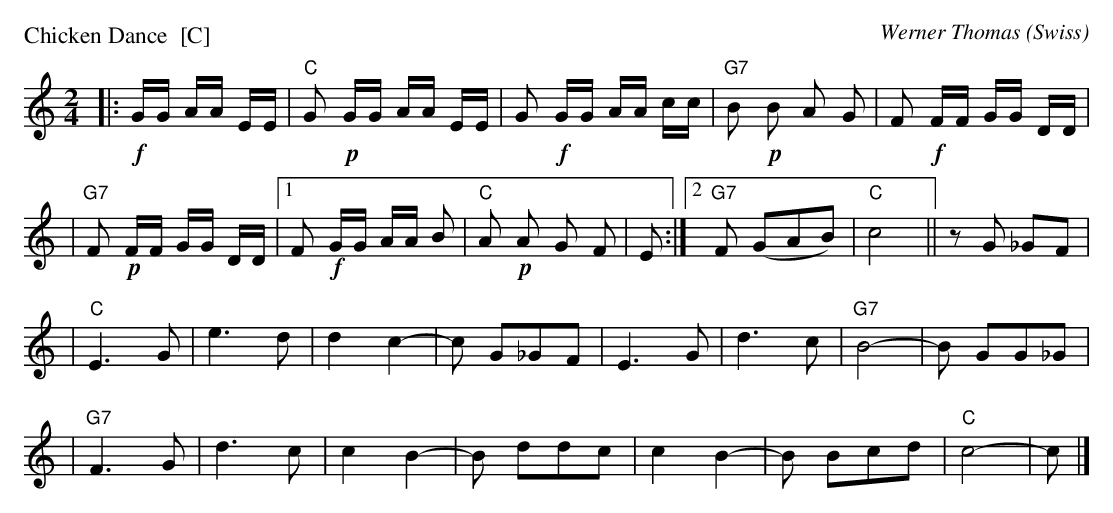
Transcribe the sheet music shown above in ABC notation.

X:1
P: Chicken Dance  [C]
C: Werner Thomas (Swiss)
M: 2/4
L: 1/8
K: C
|:!f!G/G/ A/A/ E/E/ | "C"G !p!G/G/ A/A/ E/E/ | G !f!G/G/ A/A/ c/c/ | "G7"B !p!B A G | F !f!F/F/ G/G/ D/D/ |
| "G7"F !p!F/F/ G/G/ D/D/ |1 F !f!G/G/ A/A/ B | "C"A !p!A G F | E :|2 "G7"F (GAB) | "C"c4 || zG _GF |
| "C"E3 G | e3 d | d2 c2- | c G_GF | E3 G | d3 c | "G7"B4- | B GG_G |
| "G7"F3 G | d3 c | c2 B2- | B ddc | c2 B2- | B Bcd | "C"c4- | c |]
